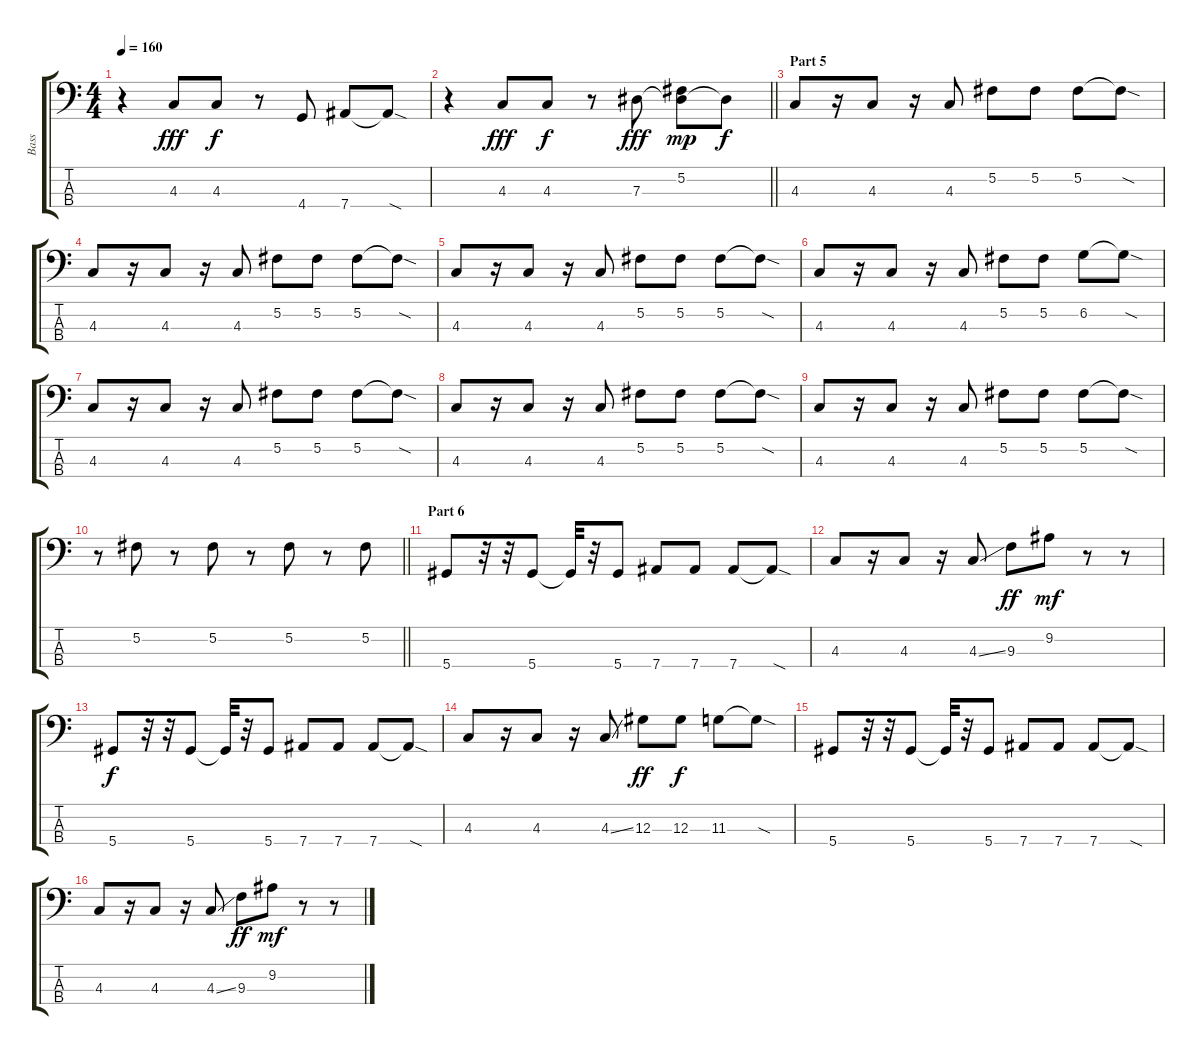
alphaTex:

\track ("Bass" "Bass") {instrument electricbasspick}
\staff {score tabs}
\tuning (Gb2 Db2 Ab1 Eb1) {hide}
\ts (4 4)
\tempo 160
\clef f4
\ks c
r.4{dy f} 4.3.8{dy fff} 4.3.8{dy f} r.8 4.4.8 7.4.8 7.4{sod t}.8 |
\barLineRight lightlight
r.4 4.3.8{dy fff} 4.3.8{dy f} r.8 7.3.8{dy fff} (5.2 7.3{t}).8{dy mp} 7.3{t}.8{dy f} |
\section ("" "Part 5")
4.3.8 r.16 4.3.8 r.16 4.3.8 5.2.8 5.2.8 5.2.8 5.2{sod t}.8 |
4.3.8 r.16 4.3.8 r.16 4.3.8 5.2.8 5.2.8 5.2.8 5.2{sod t}.8 |
4.3.8 r.16 4.3.8 r.16 4.3.8 5.2.8 5.2.8 5.2.8 5.2{sod t}.8 |
4.3.8 r.16 4.3.8 r.16 4.3.8 5.2.8 5.2.8 6.2.8 6.2{sod t}.8 |
4.3.8 r.16 4.3.8 r.16 4.3.8 5.2.8 5.2.8 5.2.8 5.2{sod t}.8 |
4.3.8 r.16 4.3.8 r.16 4.3.8 5.2.8 5.2.8 5.2.8 5.2{sod t}.8 |
4.3.8 r.16 4.3.8 r.16 4.3.8 5.2.8 5.2.8 5.2.8 5.2{sod t}.8 |
\barLineRight lightlight
r.8 5.2.8 r.8 5.2.8 r.8 5.2.8 r.8 5.2.8 |
\section ("" "Part 6")
5.4.8 r.32 r.32 5.4.8 5.4{t}.32 r.32 5.4.8 7.4.8 7.4.8 7.4.8 7.4{sod t}.8 |
4.3.8 r.16 4.3.8 r.16 4.3{ss}.8 9.3.8{dy ff} 9.2.8{dy mf} r.8 r.8 |
5.4.8{dy f} r.32 r.32 5.4.8 5.4{t}.32 r.32 5.4.8 7.4.8 7.4.8 7.4.8 7.4{sod t}.8 |
4.3.8 r.16 4.3.8 r.16 4.3{ss}.8 12.3.8{dy ff} 12.3.8{dy f} 11.3.8 11.3{sod t}.8 |
5.4.8 r.32 r.32 5.4.8 5.4{t}.32 r.32 5.4.8 7.4.8 7.4.8 7.4.8 7.4{sod t}.8 |
4.3.8 r.16 4.3.8 r.16 4.3{ss}.8 9.3.8{dy ff} 9.2.8{dy mf} r.8 r.8
